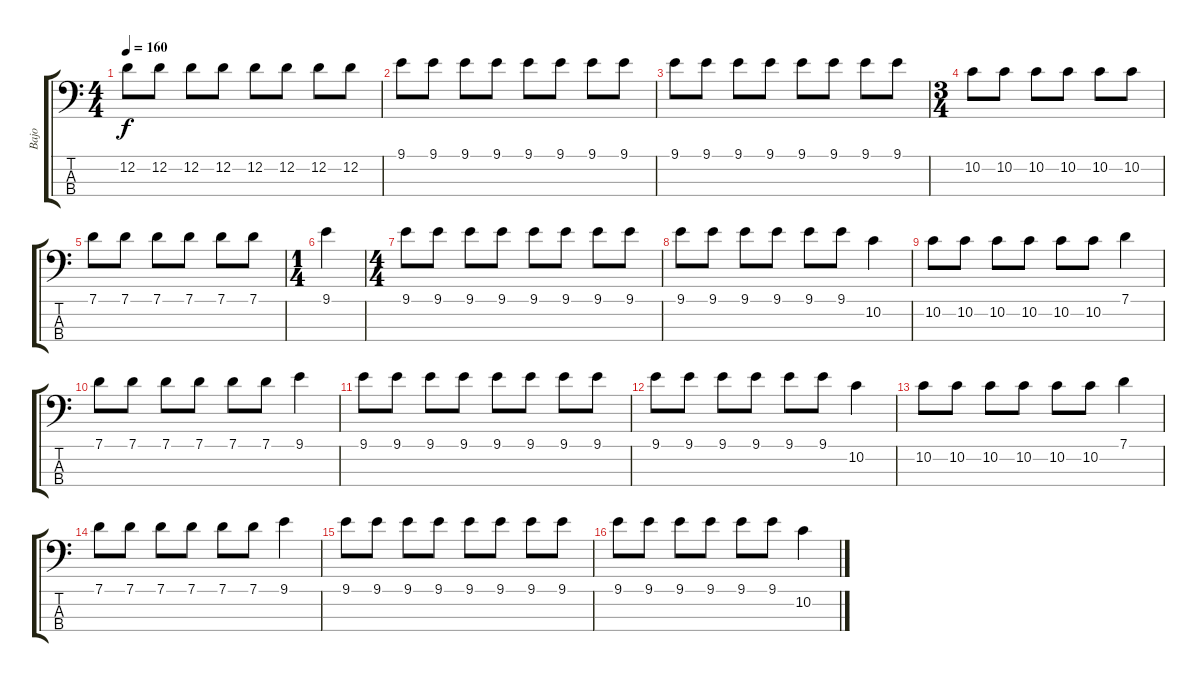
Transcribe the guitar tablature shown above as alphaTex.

\track ("Bajo" "Bajo") {instrument electricbassfinger}
\staff {score tabs}
\tuning (G2 D2 A1 E1) {hide}
\ts (4 4)
\tempo 160
\clef f4
\ks c
12.2.8{dy f} 12.2.8 12.2.8 12.2.8 12.2.8 12.2.8 12.2.8 12.2.8 |
9.1.8 9.1.8 9.1.8 9.1.8 9.1.8 9.1.8 9.1.8 9.1.8 |
9.1.8 9.1.8 9.1.8 9.1.8 9.1.8 9.1.8 9.1.8 9.1.8 |
\ts (3 4)
10.2.8 10.2.8 10.2.8 10.2.8 10.2.8 10.2.8 |
7.1.8 7.1.8 7.1.8 7.1.8 7.1.8 7.1.8 |
\ts (1 4)
9.1.4 |
\ts (4 4)
9.1.8 9.1.8 9.1.8 9.1.8 9.1.8 9.1.8 9.1.8 9.1.8 |
9.1.8 9.1.8 9.1.8 9.1.8 9.1.8 9.1.8 10.2.4 |
10.2.8 10.2.8 10.2.8 10.2.8 10.2.8 10.2.8 7.1.4 |
7.1.8 7.1.8 7.1.8 7.1.8 7.1.8 7.1.8 9.1.4 |
9.1.8 9.1.8 9.1.8 9.1.8 9.1.8 9.1.8 9.1.8 9.1.8 |
9.1.8 9.1.8 9.1.8 9.1.8 9.1.8 9.1.8 10.2.4 |
10.2.8 10.2.8 10.2.8 10.2.8 10.2.8 10.2.8 7.1.4 |
7.1.8 7.1.8 7.1.8 7.1.8 7.1.8 7.1.8 9.1.4 |
9.1.8 9.1.8 9.1.8 9.1.8 9.1.8 9.1.8 9.1.8 9.1.8 |
9.1.8 9.1.8 9.1.8 9.1.8 9.1.8 9.1.8 10.2.4
